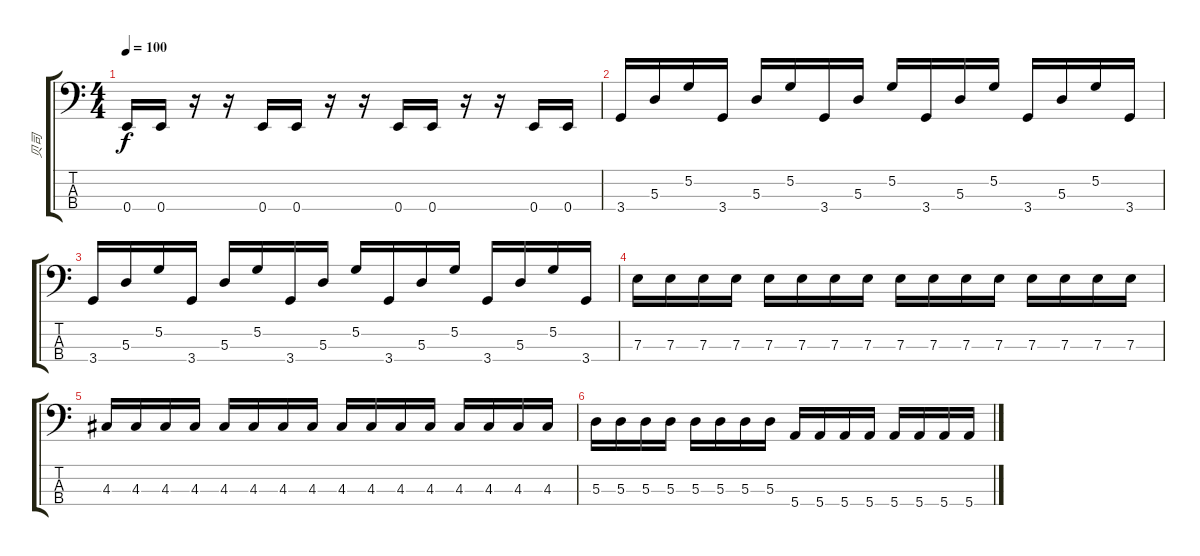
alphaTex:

\track ("贝司" "贝司") {instrument electricbassfinger}
\staff {score tabs}
\tuning (G2 D2 A1 E1) {hide}
\ts (4 4)
\tempo 100
\clef f4
\ks c
0.4.16{dy f} 0.4.16 r.16 r.16 0.4.16 0.4.16 r.16 r.16 0.4.16 0.4.16 r.16 r.16 0.4.16 0.4.16 |
3.4.16 5.3.16 5.2.16 3.4.16 5.3.16 5.2.16 3.4.16 5.3.16 5.2.16 3.4.16 5.3.16 5.2.16 3.4.16 5.3.16 5.2.16 3.4.16 |
3.4.16 5.3.16 5.2.16 3.4.16 5.3.16 5.2.16 3.4.16 5.3.16 5.2.16 3.4.16 5.3.16 5.2.16 3.4.16 5.3.16 5.2.16 3.4.16 |
7.3.16 7.3.16 7.3.16 7.3.16 7.3.16 7.3.16 7.3.16 7.3.16 7.3.16 7.3.16 7.3.16 7.3.16 7.3.16 7.3.16 7.3.16 7.3.16 |
4.3.16 4.3.16 4.3.16 4.3.16 4.3.16 4.3.16 4.3.16 4.3.16 4.3.16 4.3.16 4.3.16 4.3.16 4.3.16 4.3.16 4.3.16 4.3.16 |
5.3.16 5.3.16 5.3.16 5.3.16 5.3.16 5.3.16 5.3.16 5.3.16 5.4.16 5.4.16 5.4.16 5.4.16 5.4.16 5.4.16 5.4.16 5.4.16
